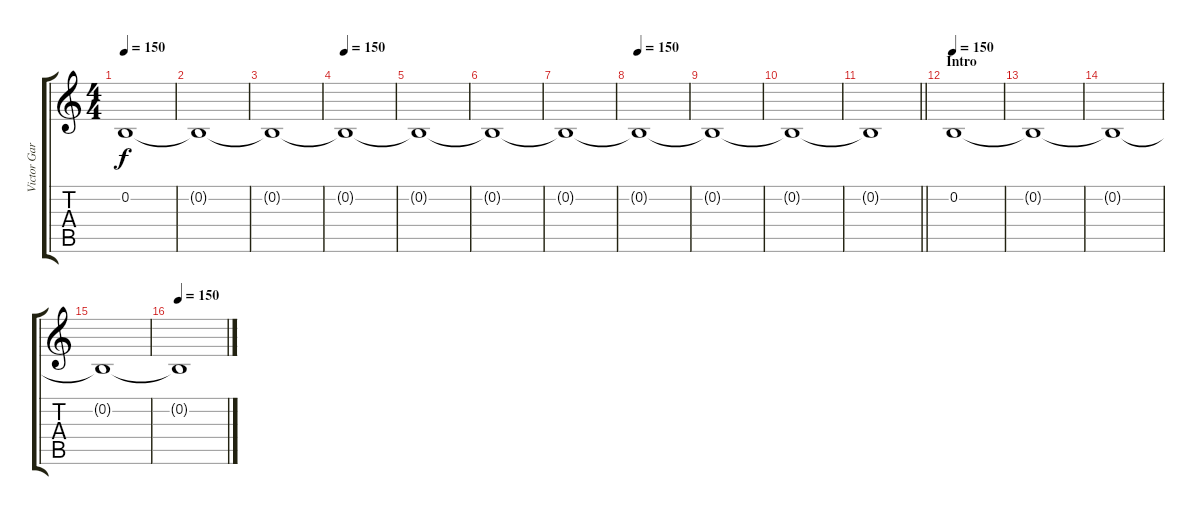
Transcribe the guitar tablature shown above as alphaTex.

\track ("Victor García" "Victor Gar") {instrument applause}
\staff {score tabs}
\tuning (E4 B3 G3 D3 A2 E2) {hide}
\ts (4 4)
\tempo 150
\clef g2
\ks c
0.2{t}.1{dy f} |
0.2{t}.1 |
0.2{t}.1 |
\tempo 150
0.2{t}.1 |
0.2{t}.1 |
0.2{t}.1 |
0.2{t}.1 |
\tempo 150
0.2{t}.1 |
0.2{t}.1 |
0.2{t}.1 |
\barLineRight lightlight
0.2{t}.1 |
\section ("" "Intro")
\tempo 150
0.2.1 |
0.2{t}.1 |
0.2{t}.1 |
0.2{t}.1 |
\tempo 150
0.2{t}.1
